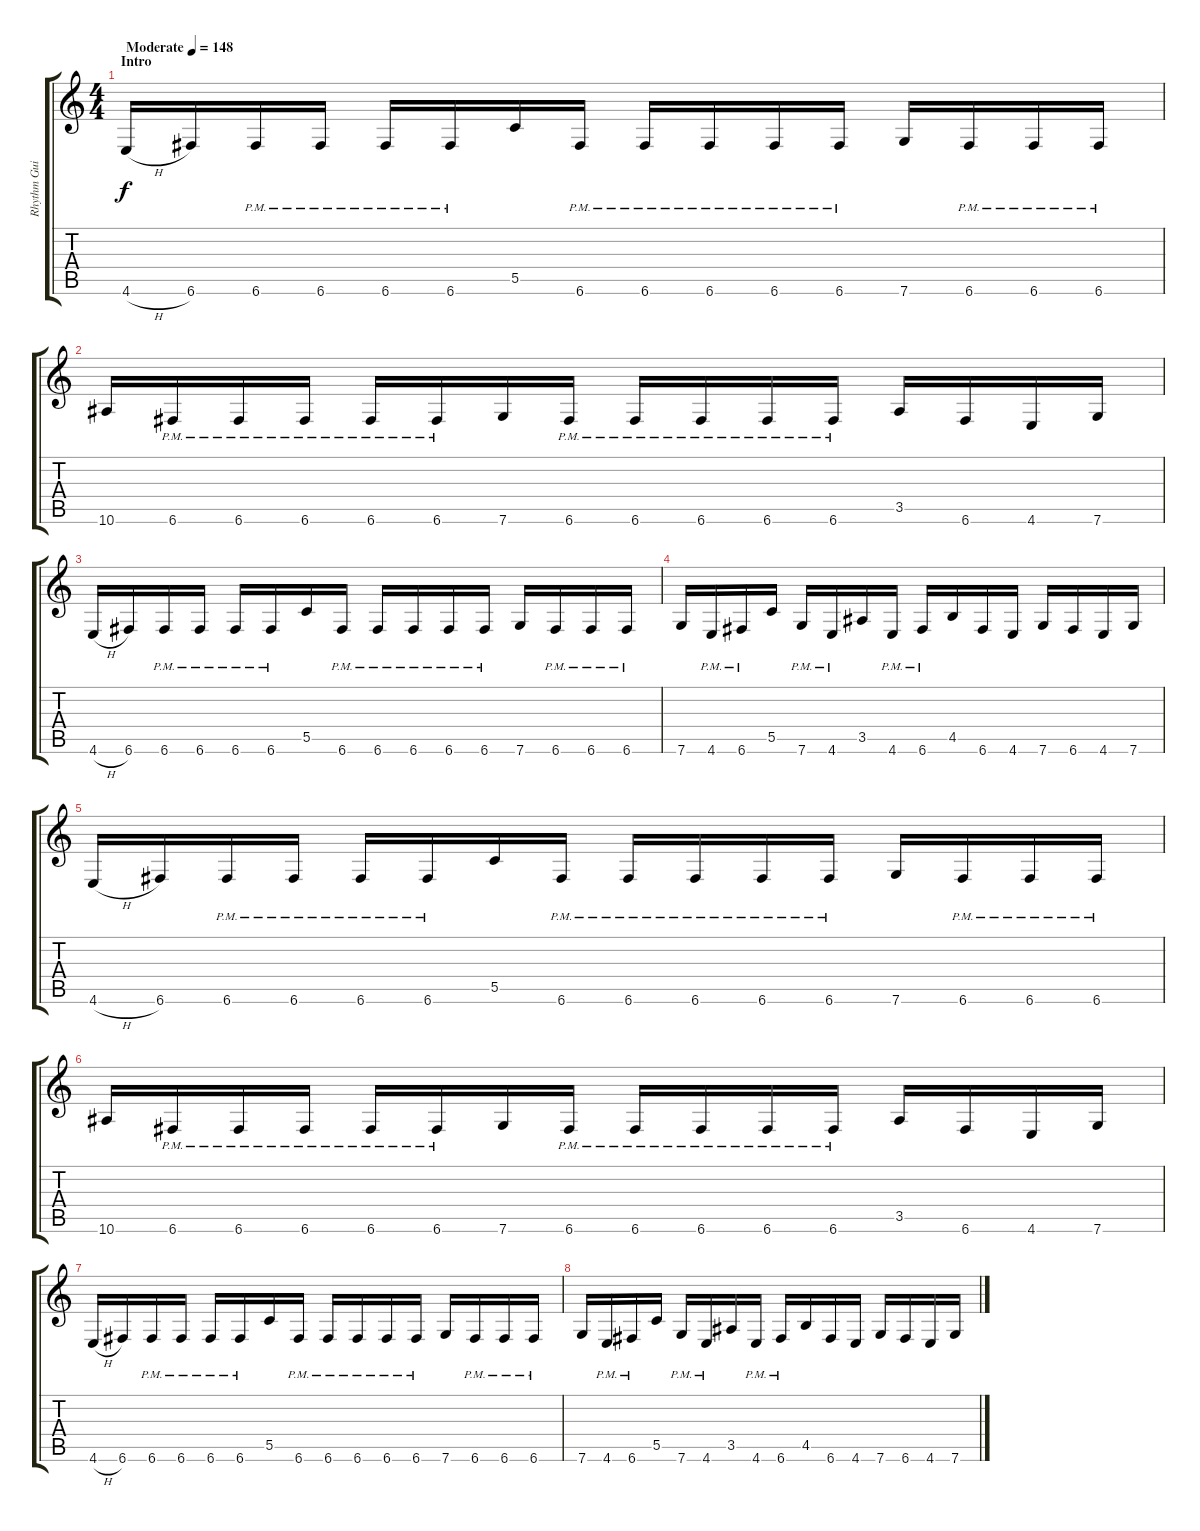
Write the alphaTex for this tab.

\track ("Rhythm Guitar I" "Rhythm Gui") {instrument distortionguitar}
\staff {score tabs}
\tuning (D4 A3 F3 C3 G2 C2) {hide}
\ts (4 4)
\section ("" "Intro")
\tempo (148 "Moderate")
\clef g2
\ks c
4.6{h}.16{dy f instrument distortionguitar} 6.6.16 6.6{pm}.16 6.6{pm}.16 6.6{pm}.16 6.6{pm}.16 5.5.16 6.6{pm}.16 6.6{pm}.16 6.6{pm}.16 6.6{pm}.16 6.6{pm}.16 7.6.16 6.6{pm}.16 6.6{pm}.16 6.6{pm}.16 |
10.6.16 6.6{pm}.16 6.6{pm}.16 6.6{pm}.16 6.6{pm}.16 6.6{pm}.16 7.6.16 6.6{pm}.16 6.6{pm}.16 6.6{pm}.16 6.6{pm}.16 6.6{pm}.16 3.5.16 6.6.16 4.6.16 7.6.16 |
4.6{h}.16 6.6.16 6.6{pm}.16 6.6{pm}.16 6.6{pm}.16 6.6{pm}.16 5.5.16 6.6{pm}.16 6.6{pm}.16 6.6{pm}.16 6.6{pm}.16 6.6{pm}.16 7.6.16 6.6{pm}.16 6.6{pm}.16 6.6{pm}.16 |
7.6.16 4.6{pm}.16 6.6{pm}.16 5.5.16 7.6{pm}.16 4.6{pm}.16 3.5.16 4.6{pm}.16 6.6{pm}.16 4.5.16 6.6.16 4.6.16 7.6.16 6.6.16 4.6.16 7.6.16 |
4.6{h}.16 6.6.16 6.6{pm}.16 6.6{pm}.16 6.6{pm}.16 6.6{pm}.16 5.5.16 6.6{pm}.16 6.6{pm}.16 6.6{pm}.16 6.6{pm}.16 6.6{pm}.16 7.6.16 6.6{pm}.16 6.6{pm}.16 6.6{pm}.16 |
10.6.16 6.6{pm}.16 6.6{pm}.16 6.6{pm}.16 6.6{pm}.16 6.6{pm}.16 7.6.16 6.6{pm}.16 6.6{pm}.16 6.6{pm}.16 6.6{pm}.16 6.6{pm}.16 3.5.16 6.6.16 4.6.16 7.6.16 |
4.6{h}.16 6.6.16 6.6{pm}.16 6.6{pm}.16 6.6{pm}.16 6.6{pm}.16 5.5.16 6.6{pm}.16 6.6{pm}.16 6.6{pm}.16 6.6{pm}.16 6.6{pm}.16 7.6.16 6.6{pm}.16 6.6{pm}.16 6.6{pm}.16 |
7.6.16 4.6{pm}.16 6.6{pm}.16 5.5.16 7.6{pm}.16 4.6{pm}.16 3.5.16 4.6{pm}.16 6.6{pm}.16 4.5.16 6.6.16 4.6.16 7.6.16 6.6.16 4.6.16 7.6.16
